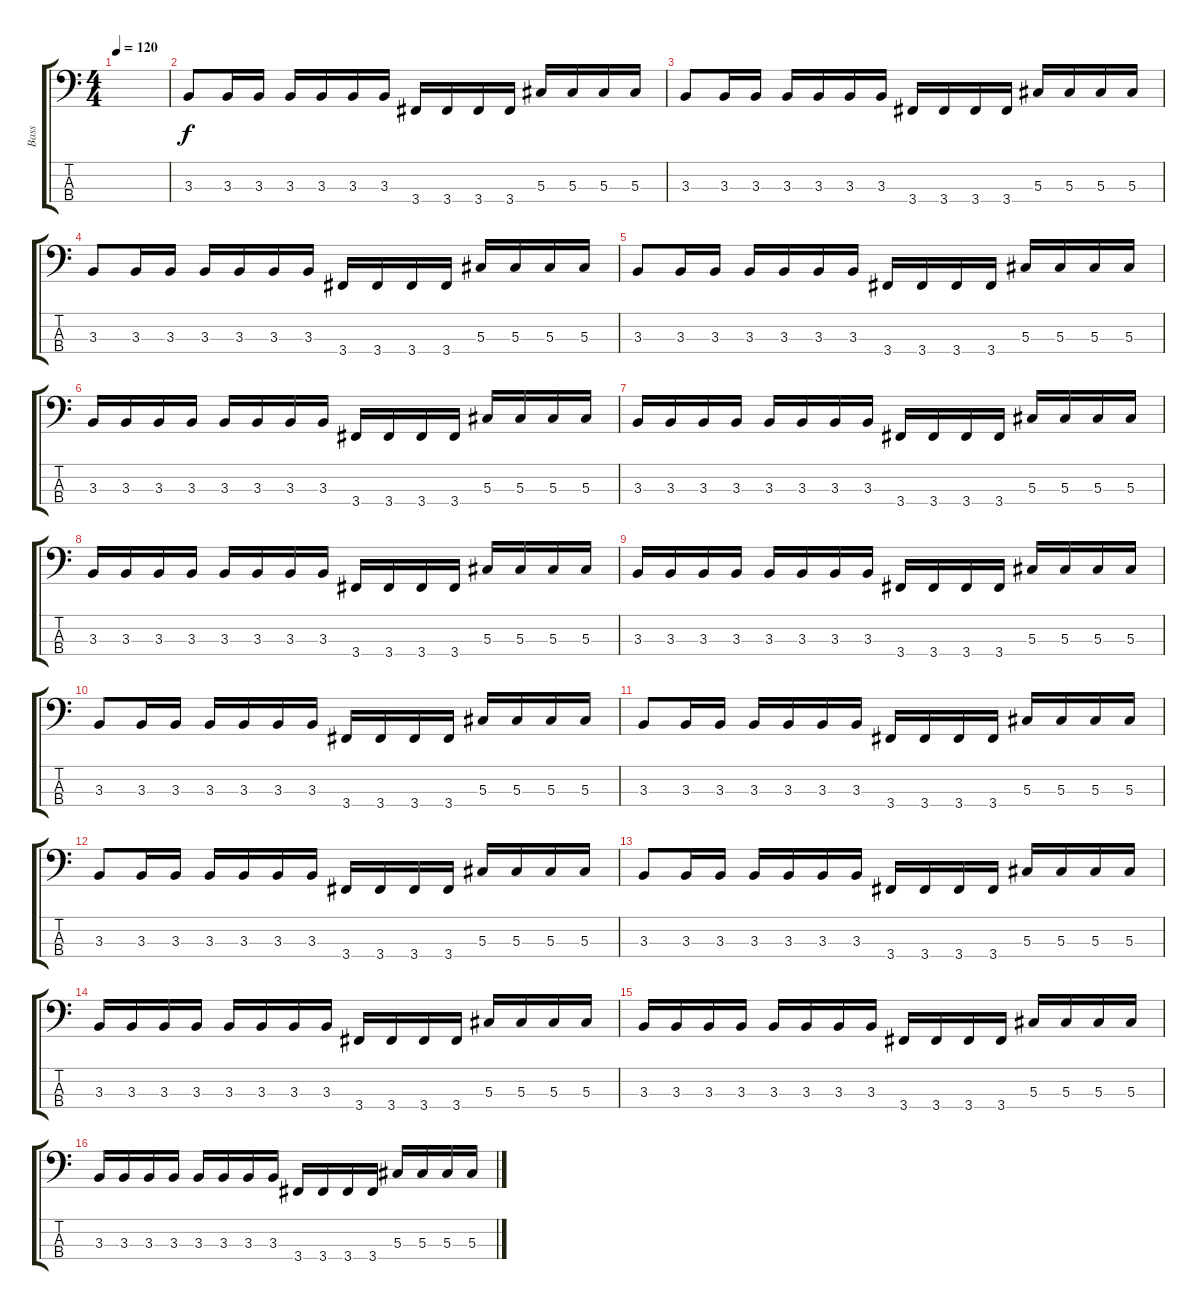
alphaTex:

\track ("Bass" "Bass") {instrument electricbassfinger}
\staff {score tabs}
\tuning (Gb2 Db2 Ab1 Eb1) {hide}
\ts (4 4)
\tempo 120
\clef f4
\ks c
|
3.3.8 3.3.16 3.3.16 3.3.16 3.3.16 3.3.16 3.3.16 3.4.16 3.4.16 3.4.16 3.4.16 5.3.16 5.3.16 5.3.16 5.3.16 |
3.3.8 3.3.16 3.3.16 3.3.16 3.3.16 3.3.16 3.3.16 3.4.16 3.4.16 3.4.16 3.4.16 5.3.16 5.3.16 5.3.16 5.3.16 |
3.3.8 3.3.16 3.3.16 3.3.16 3.3.16 3.3.16 3.3.16 3.4.16 3.4.16 3.4.16 3.4.16 5.3.16 5.3.16 5.3.16 5.3.16 |
3.3.8 3.3.16 3.3.16 3.3.16 3.3.16 3.3.16 3.3.16 3.4.16 3.4.16 3.4.16 3.4.16 5.3.16 5.3.16 5.3.16 5.3.16 |
3.3.16 3.3.16 3.3.16 3.3.16 3.3.16 3.3.16 3.3.16 3.3.16 3.4.16 3.4.16 3.4.16 3.4.16 5.3.16 5.3.16 5.3.16 5.3.16 |
3.3.16 3.3.16 3.3.16 3.3.16 3.3.16 3.3.16 3.3.16 3.3.16 3.4.16 3.4.16 3.4.16 3.4.16 5.3.16 5.3.16 5.3.16 5.3.16 |
3.3.16 3.3.16 3.3.16 3.3.16 3.3.16 3.3.16 3.3.16 3.3.16 3.4.16 3.4.16 3.4.16 3.4.16 5.3.16 5.3.16 5.3.16 5.3.16 |
3.3.16 3.3.16 3.3.16 3.3.16 3.3.16 3.3.16 3.3.16 3.3.16 3.4.16 3.4.16 3.4.16 3.4.16 5.3.16 5.3.16 5.3.16 5.3.16 |
3.3.8 3.3.16 3.3.16 3.3.16 3.3.16 3.3.16 3.3.16 3.4.16 3.4.16 3.4.16 3.4.16 5.3.16 5.3.16 5.3.16 5.3.16 |
3.3.8 3.3.16 3.3.16 3.3.16 3.3.16 3.3.16 3.3.16 3.4.16 3.4.16 3.4.16 3.4.16 5.3.16 5.3.16 5.3.16 5.3.16 |
3.3.8 3.3.16 3.3.16 3.3.16 3.3.16 3.3.16 3.3.16 3.4.16 3.4.16 3.4.16 3.4.16 5.3.16 5.3.16 5.3.16 5.3.16 |
3.3.8 3.3.16 3.3.16 3.3.16 3.3.16 3.3.16 3.3.16 3.4.16 3.4.16 3.4.16 3.4.16 5.3.16 5.3.16 5.3.16 5.3.16 |
3.3.16 3.3.16 3.3.16 3.3.16 3.3.16 3.3.16 3.3.16 3.3.16 3.4.16 3.4.16 3.4.16 3.4.16 5.3.16 5.3.16 5.3.16 5.3.16 |
3.3.16 3.3.16 3.3.16 3.3.16 3.3.16 3.3.16 3.3.16 3.3.16 3.4.16 3.4.16 3.4.16 3.4.16 5.3.16 5.3.16 5.3.16 5.3.16 |
3.3.16 3.3.16 3.3.16 3.3.16 3.3.16 3.3.16 3.3.16 3.3.16 3.4.16 3.4.16 3.4.16 3.4.16 5.3.16 5.3.16 5.3.16 5.3.16
